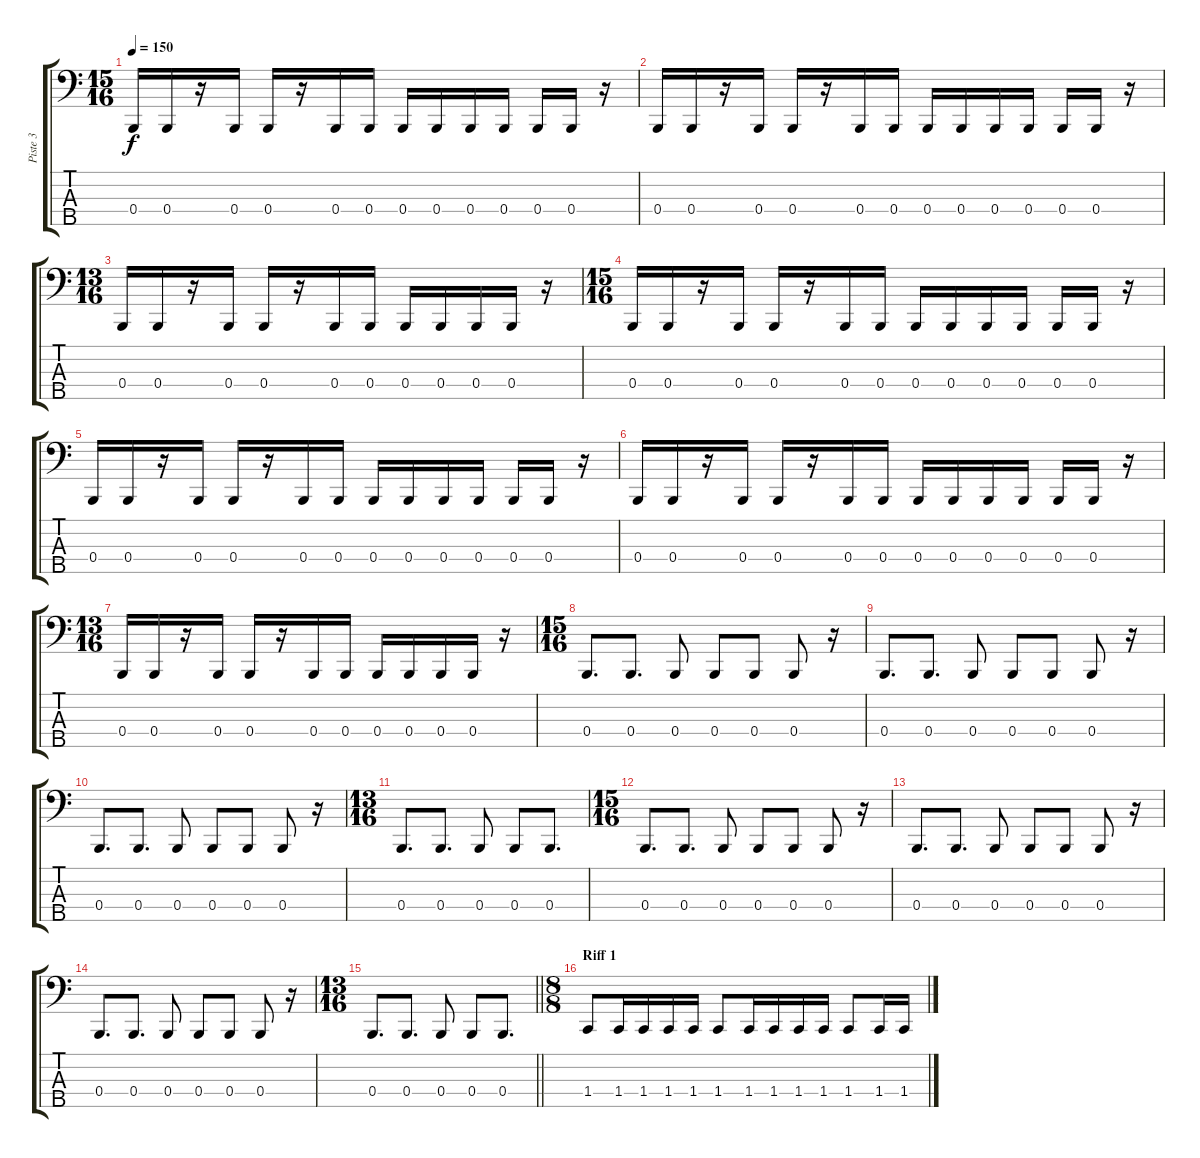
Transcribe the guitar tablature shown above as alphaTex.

\track ("Piste 3" "Piste 3") {instrument electricbasspick}
\staff {score tabs}
\tuning (D2 A1 E1 B0 Gb0) {hide}
\ts (15 16)
\tempo 150
\clef f4
\ks c
0.4.16{dy f} 0.4.16 r.16 0.4.16 0.4.16 r.16 0.4.16 0.4.16 0.4.16 0.4.16 0.4.16 0.4.16 0.4.16 0.4.16 r.16 |
0.4.16 0.4.16 r.16 0.4.16 0.4.16 r.16 0.4.16 0.4.16 0.4.16 0.4.16 0.4.16 0.4.16 0.4.16 0.4.16 r.16 |
\ts (13 16)
0.4.16 0.4.16 r.16 0.4.16 0.4.16 r.16 0.4.16 0.4.16 0.4.16 0.4.16 0.4.16 0.4.16 r.16 |
\ts (15 16)
0.4.16 0.4.16 r.16 0.4.16 0.4.16 r.16 0.4.16 0.4.16 0.4.16 0.4.16 0.4.16 0.4.16 0.4.16 0.4.16 r.16 |
0.4.16 0.4.16 r.16 0.4.16 0.4.16 r.16 0.4.16 0.4.16 0.4.16 0.4.16 0.4.16 0.4.16 0.4.16 0.4.16 r.16 |
0.4.16 0.4.16 r.16 0.4.16 0.4.16 r.16 0.4.16 0.4.16 0.4.16 0.4.16 0.4.16 0.4.16 0.4.16 0.4.16 r.16 |
\ts (13 16)
0.4.16 0.4.16 r.16 0.4.16 0.4.16 r.16 0.4.16 0.4.16 0.4.16 0.4.16 0.4.16 0.4.16 r.16 |
\ts (15 16)
0.4.8{d} 0.4.8{d} 0.4.8 0.4.8 0.4.8 0.4.8 r.16 |
0.4.8{d} 0.4.8{d} 0.4.8 0.4.8 0.4.8 0.4.8 r.16 |
0.4.8{d} 0.4.8{d} 0.4.8 0.4.8 0.4.8 0.4.8 r.16 |
\ts (13 16)
0.4.8{d} 0.4.8{d} 0.4.8 0.4.8 0.4.8{d} |
\ts (15 16)
0.4.8{d} 0.4.8{d} 0.4.8 0.4.8 0.4.8 0.4.8 r.16 |
0.4.8{d} 0.4.8{d} 0.4.8 0.4.8 0.4.8 0.4.8 r.16 |
0.4.8{d} 0.4.8{d} 0.4.8 0.4.8 0.4.8 0.4.8 r.16 |
\ts (13 16)
\barLineRight lightlight
0.4.8{d} 0.4.8{d} 0.4.8 0.4.8 0.4.8{d} |
\ts (8 8)
\section ("" "Riff 1")
1.4.8 1.4.16 1.4.16 1.4.16 1.4.16 1.4.8 1.4.16 1.4.16 1.4.16 1.4.16 1.4.8 1.4.16 1.4.16
